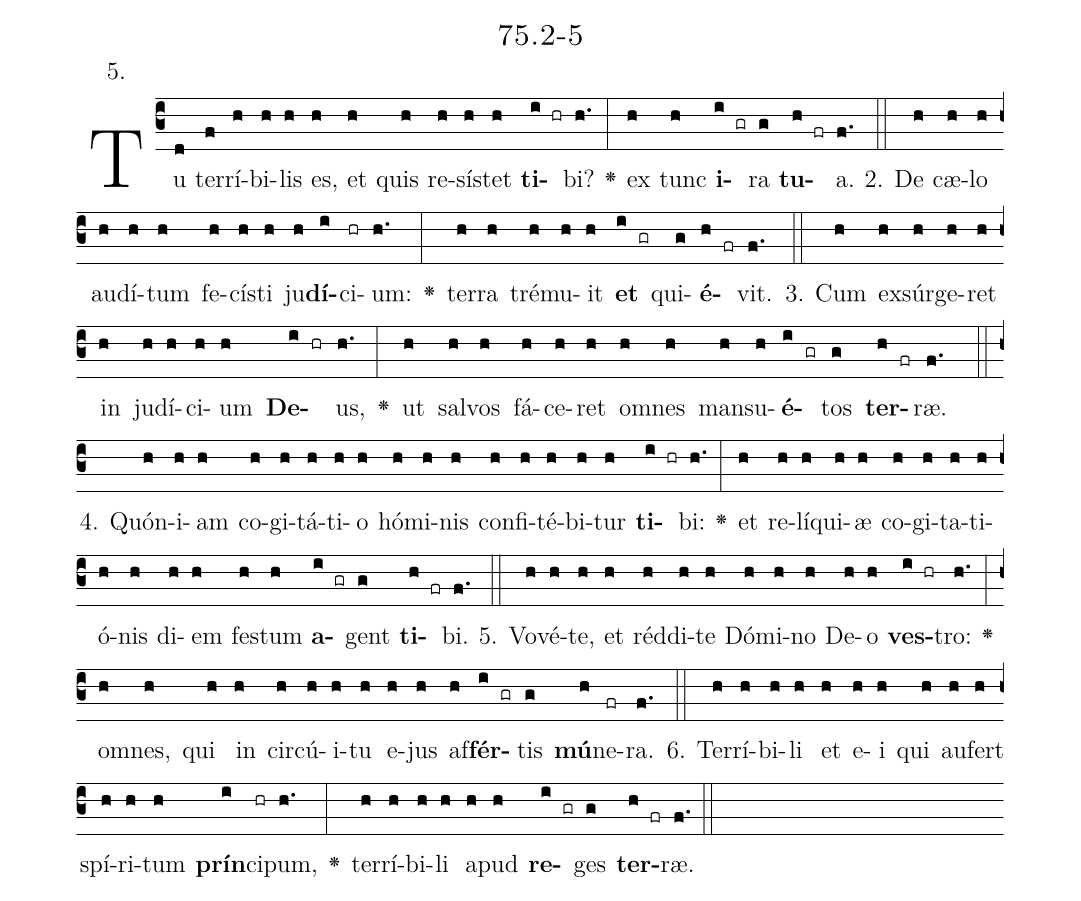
name: 75.2-5;
annotation: 5.;
%%
(c3)Tu(d) ter(f)rí(h)bi(h)lis(h) es,(h) et(h) quis(h) re(h)sís(h)tet(h) <b>ti</b>(i hr)bi?(h.) <v>\greheightstar</v>(:) ex(h) tunc(h) <b>i</b>(i gr)ra(g) <b>tu</b>(h fr)a.(f.) (::)
2. De(h) cæ(h)lo(h) au(h)dí(h)tum(h) fe(h)cís(h)ti(h) ju(h)<b>dí</b>(i)ci(hr)um:(h.) <v>\greheightstar</v>(:) ter(h)ra(h) tré(h)mu(h)it(h) <b>et</b>(i gr) qui(g)<b>é</b>(h fr)vit.(f.) (::)
3. Cum(h) ex(h)súr(h)ge(h)ret(h) in(h) ju(h)dí(h)ci(h)um(h) <b>De</b>(i hr)us,(h.) <v>\greheightstar</v>(:) ut(h) sal(h)vos(h) fá(h)ce(h)ret(h) om(h)nes(h) man(h)su(h)<b>é</b>(i gr)tos(g) <b>ter</b>(h fr)ræ.(f.) (::)
4. Quón(h)i(h)am(h) co(h)gi(h)tá(h)ti(h)o(h) hó(h)mi(h)nis(h) con(h)fi(h)té(h)bi(h)tur(h) <b>ti</b>(i hr)bi:(h.) <v>\greheightstar</v>(:) et(h) re(h)lí(h)qui(h)æ(h) co(h)gi(h)ta(h)ti(h)ó(h)nis(h) di(h)em(h) fes(h)tum(h) <b>a</b>(i gr)gent(g) <b>ti</b>(h fr)bi.(f.) (::)
5. Vo(h)vé(h)te,(h) et(h) réd(h)di(h)te(h) Dó(h)mi(h)no(h) De(h)o(h) <b>ves</b>(i hr)tro:(h.) <v>\greheightstar</v>(:) om(h)nes,(h) qui(h) in(h) cir(h)cú(h)i(h)tu(h) e(h)jus(h) af(h)<b>fér</b>(i gr)tis(g) <b>mú</b>(h)ne(fr)ra.(f.) (::)
6. Ter(h)rí(h)bi(h)li(h) et(h) e(h)i(h) qui(h) au(h)fert(h) spí(h)ri(h)tum(h) <b>prín</b>(i)ci(hr)pum,(h.) <v>\greheightstar</v>(:) ter(h)rí(h)bi(h)li(h) a(h)pud(h) <b>re</b>(i gr)ges(g) <b>ter</b>(h fr)ræ.(f.) (::)
